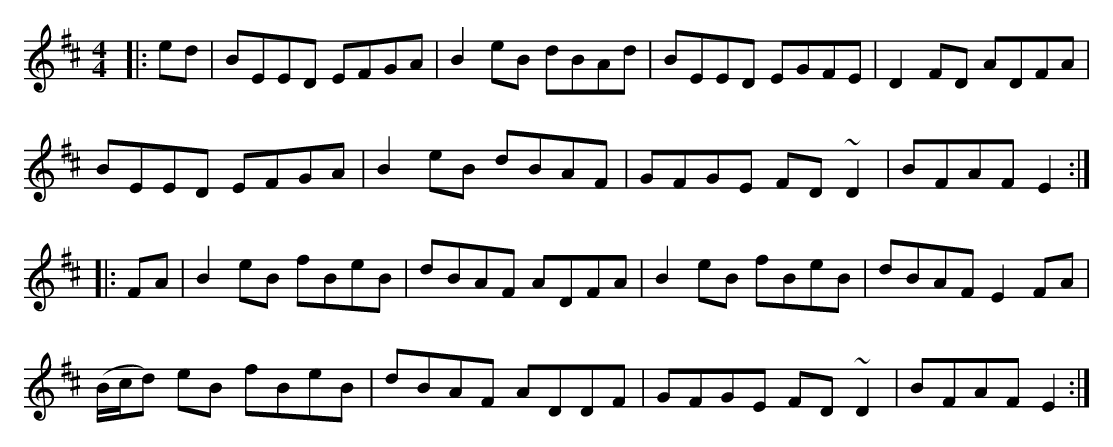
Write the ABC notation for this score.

X:1
M:4/4
K:Edor
|:ed|BEED EFGA|B2 eB dBAd|BEED EGFE|D2FD ADFA|
BEED EFGA|B2 eB dBAF|GFGE FD~D2|BFAF E2:|
|:FA|B2 eB fBeB|dBAF ADFA|B2 eB fBeB|dBAF E2 FA|
(B/c/d) eB fBeB|dBAF ADDF|GFGE FD~D2|BFAF E2:|
